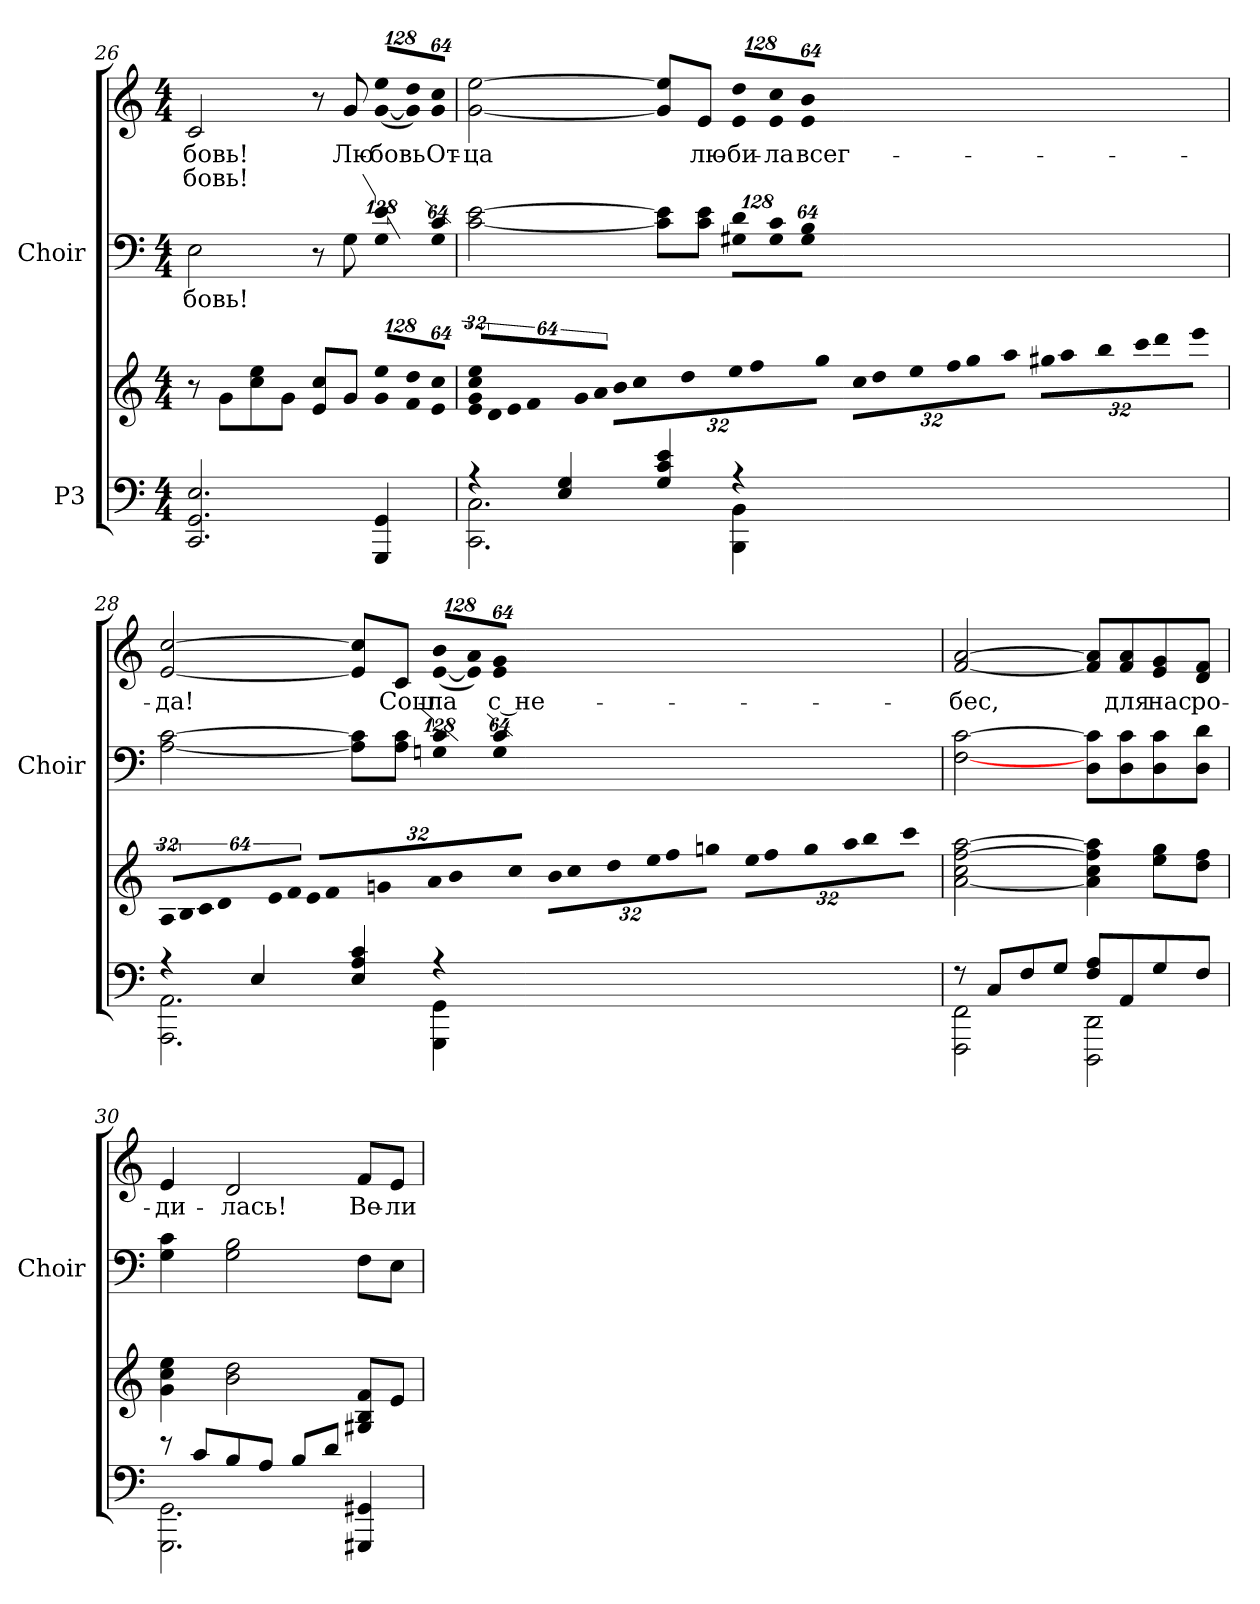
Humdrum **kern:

**kern	**kern	**kern	**text	**kern	**text	**text
*part2	*part2	*part1	*part1	*part1	*part1	*part1
*staff4	*staff3	*staff2	*staff2	*staff1	*staff1	*staff1
*I"P3	*	*I"Choir	*	*	*	*
*	*	*I'Choir	*	*	*	*
*clefF4	*clefG2	*clefF4	*	*clefG2	*	*
*k[]	*k[]	*k[]	*	*k[]	*	*
*C:	*C:	*C:	*	*C:	*	*
*M4/4	*M4/4	*M4/4	*	*M4/4	*	*
=26	=26	=26	=26	=26	=26	=26
!	!	!	!LO:LY:a:color=#000000	!	!	!
!	!	!	!	!	!LO:LY:b:color=#000000	!LO:LY:b:color=#000000
2.CCi/ 2.GGi 2.Ei	8r	2Ei\	-бовь!	2ci/	-бовь!	-бовь!
.	8gi\L	.	.	.	.	.
.	8cci\ 8eei	.	.	.	.	.
.	8gi\J	.	.	.	.	.
.	8ei/ 8cciL	8r	.	8r	.	.
!	!	!	!	!	!LO:LY:b:color=#000000	!
.	8gi/J	8Gi\	.	8gi/	Лю-	.
*	*Xbrackettup	*	*	*	*	*
!	!LO:N:vis=8	!LO:N:vis=4	!	!	!	!
*	*	*	*	*Xbrackettup	*	*
!	!	!	!	!LO:N:vis=8	!	!
!	!	!	!	!	!LO:LY:b:color=#000000	!
4GGGi/ 4GGi	1024%85gi/ 1024%85eeiL	512%85Gi\ 512%85ei	.	([<1024%85gi/ 1024%85eeiL	-бовь	.
!	!LO:N:vis=8	!	!	!LO:N:vis=8	!	!
.	1024%85fi/ 1024%85ddi	.	.	1024%85gi/] 1024%85ddi)	.	.
!	!LO:N:vis=8	!LO:N:vis=8	!	!LO:N:vis=8	!	!
!	!	!	!	!	!LO:LY:b:color=#000000	!
.	512%43ei/ 512%43cciJ	512%43Gi\ 512%43ci	.	512%43gi/ 512%43cciJ	От-	.
!!LO:PB:g=z
=27	=27	=27	=27	=27	=27	=27
*^	*	*	*	*	*	*
*	*	*brackettup	*	*	*	*	*
!	!	!LO:N:vis=16	!	!	!	!	!
!	!	!	!	!	!	!LO:LY:b:color=#000000	!
4r	2.CCi\ 2.Ci	512%21ei/ 512%21gi 512%21cci 512%21eeiLL	[<2ci\ [>2ei	.	[<2gi\ [>2eei	-ца	.
!	!	!LO:N:vis=16	!	!	!	!	!
.	.	1024%43di/	.	.	.	.	.
!	!	!LO:N:vis=16	!	!	!	!	!
.	.	1024%43ei/	.	.	.	.	.
!	!	!LO:N:vis=16	!	!	!	!	!
.	.	512%21fi/	.	.	.	.	.
!	!	!LO:N:vis=16	!	!	!	!	!
.	.	1024%43gi/	.	.	.	.	.
!	!	!LO:N:vis=16	!	!	!	!	!
.	.	1024%43ai/JJ	.	.	.	.	.
!	!	!LO:N:vis=16	!	!	!	!	!
4Ei/ 4Gi	.	512%21bi\LL	.	.	.	.	.
!	!	!LO:N:vis=16	!	!	!	!	!
.	.	1024%43cci\	.	.	.	.	.
!	!	!LO:N:vis=16	!	!	!	!	!
.	.	1024%43ddi\	.	.	.	.	.
!	!	!LO:N:vis=16	!	!	!	!	!
.	.	512%21eei\	.	.	.	.	.
!	!	!LO:N:vis=16	!	!	!	!	!
.	.	1024%43ffi\	.	.	.	.	.
!	!	!LO:N:vis=16	!	!	!	!	!
.	.	1024%43ggi\JJ	.	.	.	.	.
!	!	!LO:N:vis=16	!	!	!	!	!
4Gi/ 4ci 4ei	.	512%21cci\LL	8ci\] 8ei]L	.	8gi/] 8eei]L	.	.
!	!	!LO:N:vis=16	!	!	!	!	!
.	.	1024%43ddi\	.	.	.	.	.
!	!	!LO:N:vis=16	!	!	!	!	!
.	.	1024%43eei\	.	.	.	.	.
!	!	!LO:N:vis=16	!	!	!	!	!
!	!	!	!	!	!	!LO:LY:b:color=#000000	!
.	.	512%21ffi\	8ci\ 8eiJ	.	8ei/J	лю-	.
!	!	!LO:N:vis=16	!	!	!	!	!
.	.	1024%43ggi\	.	.	.	.	.
!	!	!LO:N:vis=16	!	!	!	!	!
.	.	1024%43aai\JJ	.	.	.	.	.
!	!	!LO:N:vis=16	!	!	!	!	!
*	*	*	*Xbrackettup	*	*	*	*
!	!	!	!LO:N:vis=8	!	!LO:N:vis=8	!	!
!	!	!	!	!	!	!LO:LY:b:color=#000000	!
4r	4BBBi\ 4BBi	512%21gg#Xi\LL	1024%85G#Xi\ 1024%85diL	.	1024%85ei/ 1024%85ddiL	-би-	.
!	!	!LO:N:vis=16	!	!	!	!	!
.	.	1024%43aai\	.	.	.	.	.
!	!	!LO:N:vis=16	!LO:N:vis=8	!	!LO:N:vis=8	!	!
!	!	!	!	!	!	!LO:LY:b:color=#000000	!
.	.	1024%43bbi\	1024%85G#i\ 1024%85ci	.	1024%85ei/ 1024%85cci	-ла	.
!	!	!LO:N:vis=16	!	!	!	!	!
.	.	512%21ccci\	.	.	.	.	.
!	!	!LO:N:vis=16	!LO:N:vis=8	!	!LO:N:vis=8	!	!
!	!	!	!	!	!	!LO:LY:b:color=#000000	!
.	.	1024%43dddi\	512%43G#i\ 512%43BiJ	.	512%43ei/ 512%43biJ	всег-	.
!	!	!LO:N:vis=16	!	!	!	!	!
.	.	1024%43eeei\JJ	.	.	.	.	.
=28	=28	=28	=28	=28	=28	=28	=28
!	!	!LO:N:vis=16	!	!	!	!	!
!	!	!	!	!	!	!LO:LY:b:color=#000000	!
4r	2.AAAi\ 2.AAi	512%21Ai/LL	[<2Ai\ [>2ci	.	[<2ei/ [>2cci	-да!	.
!	!	!LO:N:vis=16	!	!	!	!	!
.	.	1024%43Bi/	.	.	.	.	.
!	!	!LO:N:vis=16	!	!	!	!	!
.	.	1024%43ci/	.	.	.	.	.
!	!	!LO:N:vis=16	!	!	!	!	!
.	.	512%21di/	.	.	.	.	.
!	!	!LO:N:vis=16	!	!	!	!	!
.	.	1024%43ei/	.	.	.	.	.
!	!	!LO:N:vis=16	!	!	!	!	!
.	.	1024%43fi/JJ	.	.	.	.	.
!	!	!LO:N:vis=16	!	!	!	!	!
4Ei/	.	512%21ei/LL	.	.	.	.	.
!	!	!LO:N:vis=16	!	!	!	!	!
.	.	1024%43fi/	.	.	.	.	.
!	!	!LO:N:vis=16	!	!	!	!	!
.	.	1024%43gni/	.	.	.	.	.
!	!	!LO:N:vis=16	!	!	!	!	!
.	.	512%21ai/	.	.	.	.	.
!	!	!LO:N:vis=16	!	!	!	!	!
.	.	1024%43bi/	.	.	.	.	.
!	!	!LO:N:vis=16	!	!	!	!	!
.	.	1024%43cci/JJ	.	.	.	.	.
!	!	!LO:N:vis=16	!	!	!	!	!
4Ei/ 4Ai 4ci	.	512%21bi\LL	8Ai\] 8ci]L	.	8ei/] 8cci]L	.	.
!	!	!LO:N:vis=16	!	!	!	!	!
.	.	1024%43cci\	.	.	.	.	.
!	!	!LO:N:vis=16	!	!	!	!	!
.	.	1024%43ddi\	.	.	.	.	.
!	!	!LO:N:vis=16	!	!	!	!	!
!	!	!	!	!	!	!LO:LY:b:color=#000000	!
.	.	512%21eei\	8Ai\ 8ciJ	.	8ci/J	Сош-	.
!	!	!LO:N:vis=16	!	!	!	!	!
.	.	1024%43ffi\	.	.	.	.	.
!	!	!LO:N:vis=16	!	!	!	!	!
.	.	1024%43ggni\JJ	.	.	.	.	.
!	!	!LO:N:vis=16	!	!	!	!	!
*	*	*	*brackettup	*	*	*	*
!	!	!	!LO:N:vis=4	!	!LO:N:vis=8	!	!
!	!	!	!	!	!	!LO:LY:b:color=#000000	!
4r	4GGGi\ 4GGi	512%21eei\LL	512%85Gni\ 512%85ci	.	([<1024%85ei/ 1024%85biL	-ла	.
!	!	!LO:N:vis=16	!	!	!	!	!
.	.	1024%43ffi\	.	.	.	.	.
!	!	!LO:N:vis=16	!	!	!LO:N:vis=8	!	!
.	.	1024%43ggi\	.	.	1024%85ei/] 1024%85ai)	.	.
!	!	!LO:N:vis=16	!	!	!	!	!
.	.	512%21aai\	.	.	.	.	.
!	!	!LO:N:vis=16	!LO:N:vis=8	!	!LO:N:vis=8	!	!
!	!	!	!	!	!	!LO:LY:b:color=#000000	!
.	.	1024%43bbi\	512%43Gi\ 512%43ci	.	512%43ei/ 512%43giJ	с не-	.
!	!	!LO:N:vis=16	!	!	!	!	!
.	.	1024%43ccci\JJ	.	.	.	.	.
!!LO:LB:g=z
=29	=29	=29	=29	=29	=29	=29	=29
!	!	!	!	!	!	!LO:LY:b:color=#000000	!
8r	2FFFi\ 2FFi	[<2ai\ 2cci [>2ffi [>2aai	[<2Fi\ [>2ci	.	[<2fi/ [>2ai	-бес,	.
8Ci/L	.	.	.	.	.	.	.
8Fi/	.	.	.	.	.	.	.
8Gi/J	.	.	.	.	.	.	.
8Fi/ 8AiL	2DDDi\ 2DDi	4ai\] 4cci 4ffi] 4aai]	8Di\ 8ci]L	.	8fi/] 8ai]L	.	.
!	!	!	!	!	!	!LO:LY:b:color=#000000	!
8AAi/	.	.	8Di\ 8ci	.	8fi/ 8ai	для	.
!	!	!	!	!	!	!LO:LY:b:color=#000000	!
8Gi/	.	8eei\ 8ggiL	8Di\ 8ci	.	8ei/ 8gi	нас	.
!	!	!	!	!	!	!LO:LY:b:color=#000000	!
8Fi/J	.	8ddi\ 8ffiJ	8Di\ 8diJ	.	8di/ 8fiJ	ро-	.
=30	=30	=30	=30	=30	=30	=30	=30
!	!	!	!	!	!	!LO:LY:b:color=#000000	!
8r	2.GGGi\ 2.GGi	4gi\ 4cci 4eei	4Gi\ 4ci	.	4ei/	-ди-	.
8ci/L	.	.	.	.	.	.	.
!	!	!	!	!	!	!LO:LY:b:color=#000000	!
8Bi/	.	2bi\ 2ddi	2Gi\ 2Bi	.	2di/	-лась!	.
8Ai/J	.	.	.	.	.	.	.
8Bi/L	.	.	.	.	.	.	.
8di/J	.	.	.	.	.	.	.
!	!	!	!	!	!	!LO:LY:b:color=#000000	!
4GGG#Xi/ 4GG#Xi	4ryy	8G#Xi/ 8Bi 8fiL	8Fi\L	.	8fi/L	Ве-	.
!	!	!	!	!	!	!LO:LY:b:color=#000000	!
.	.	8ei/J	8Ei\J	.	8ei/J	-ли-	.
*v	*v	*	*	*	*	*	*
=	=	=	=	=	=	=
*-	*-	*-	*-	*-	*-	*-
